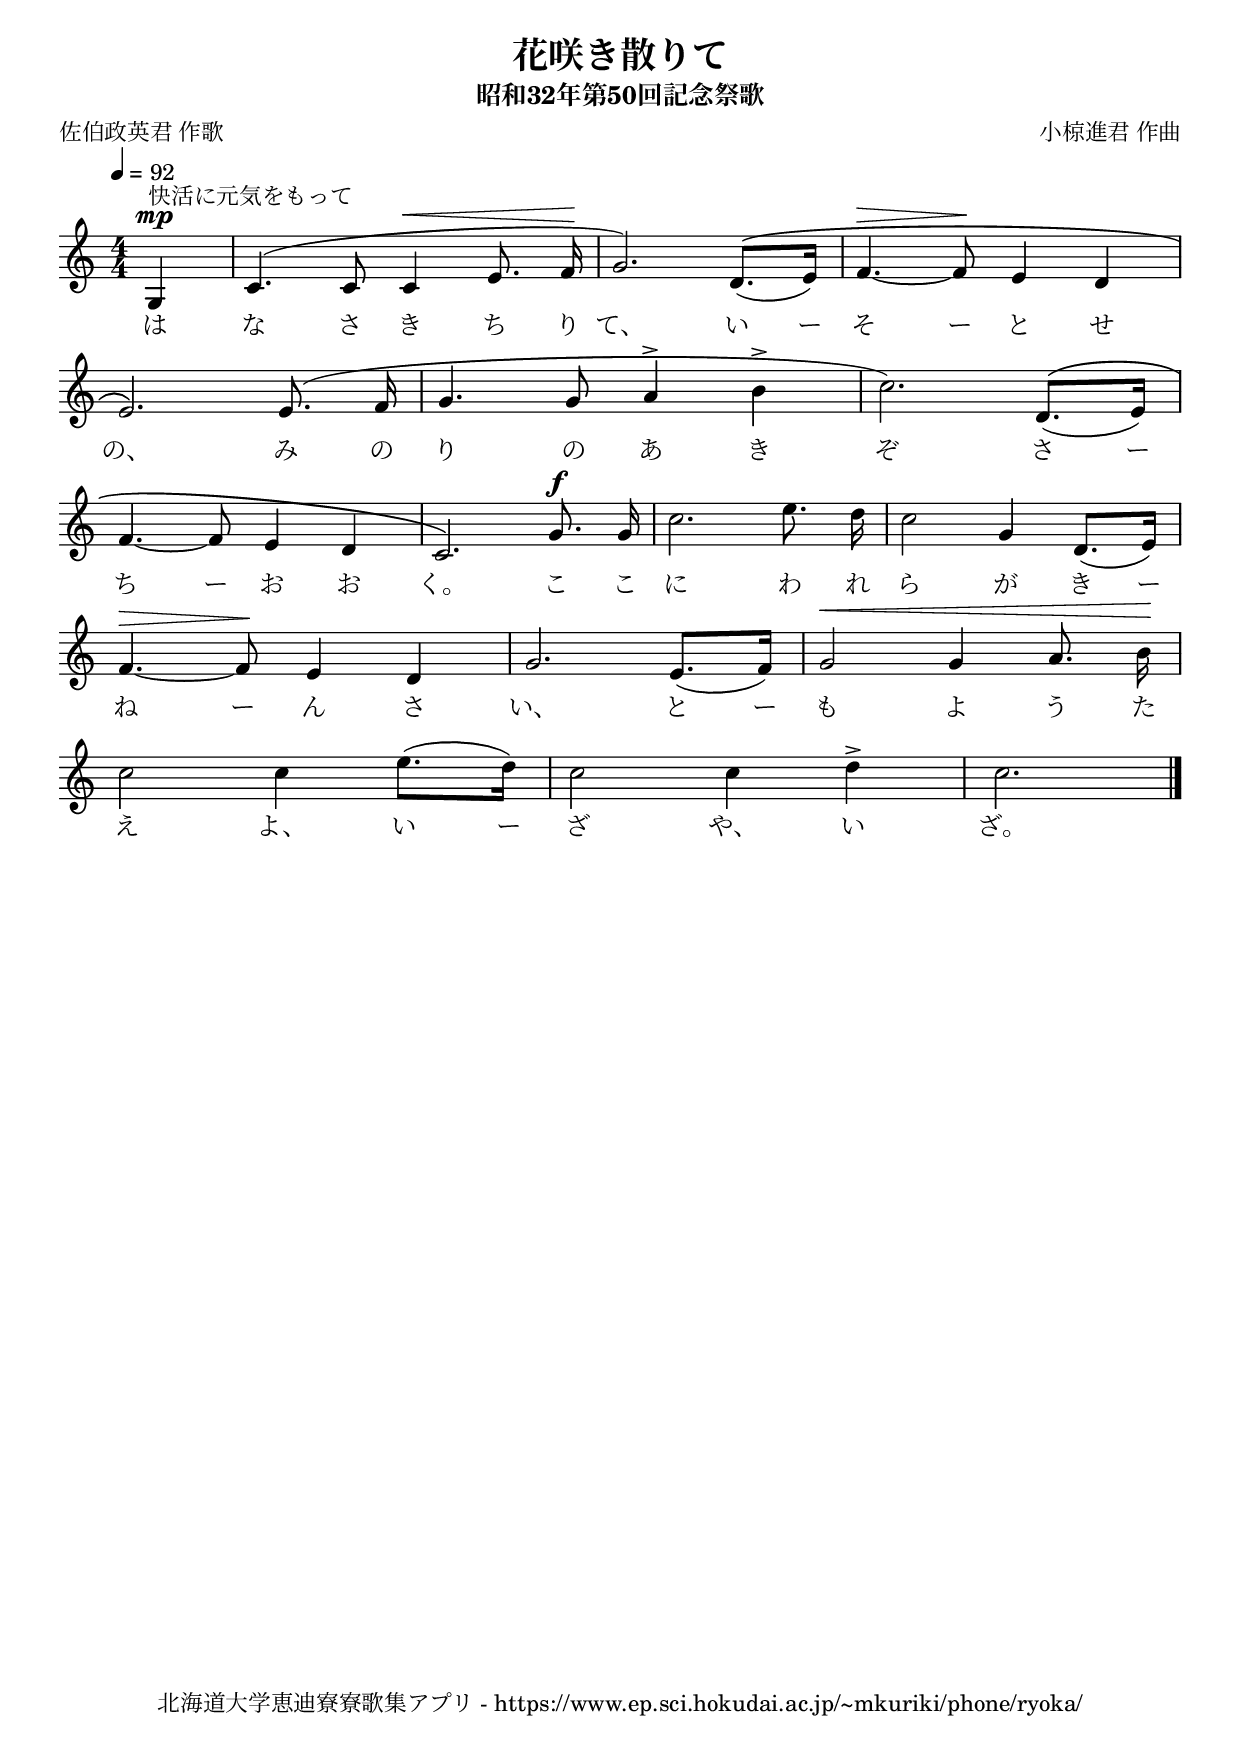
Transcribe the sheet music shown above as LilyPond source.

\version "2.18.2"

\paper {indent = 0}

\header {
  title = "花咲き散りて"
  subtitle = "昭和32年第50回記念祭歌"
  composer = "小椋進君 作曲"
  poet = "佐伯政英君 作歌"
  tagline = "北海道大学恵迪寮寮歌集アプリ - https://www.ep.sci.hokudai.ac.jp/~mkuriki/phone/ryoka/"
}


melody = \relative c'{
  \tempo 4 = 92
  \autoBeamOff
  \numericTimeSignature
  \override BreathingSign.text = \markup { \musicglyph #"scripts.upedaltoe" } % ブレスの記号指定
  \key c \major
  \time 4/4
  \set melismaBusyProperties = #'()
  \partial 2 \partial4 g4 ^\mp ^\markup "快活に元気をもって" |
  c4.  ^( c8 c4 ^\< e8. f16 \! |
  g2. ) d8. ^\([( e16 )] |
  f4. ^\> ~ f8 \! e4 d4 | \break
  e2. \) e8. ( f16 |
  g4. g8 a4 ^> b4 ^> |
  c2. ) d,8. ^\( [(e16)] | \break
  f4. ~ f8 e4 d4 |
  c2. \) g'8. ^\f g16 |
  c2. e8. d16 |
  c2 g4 d8. [(e16)] | \break
  f4. ~ ^\> f8 \! e4 d4 |
  g2. e8. [(f16)] |
  g2 ^\< g4 a8. b16 \! | \break
  c2 c4 e8. [(d16)] |
  c2 c4 d4 ^> |
  c2. 
  \bar "|."
}

text = \lyricmode {
  は な さ き ち り て、 い ー そ ー と せ
  の、 み の り の あ き ぞ さ ー
  ち ー お お く。 こ こ に わ れ ら が き ー
  ね ー ん さ い、 と ー も よ う た
  え よ、 い ー ざ や、 い ざ。
}



\score {
  <<
    % ギターコード
    %{
    \new ChordNames \with {midiInstrument = #"acoustic guitar (nylon)"}{
      \set chordChanges = ##t
      \harmony
    }
    %}
    
    % メロディーライン
    \new Voice = "one"{\melody}
    % 歌詞
    \new Lyrics \lyricsto "one" \text
    % 太鼓
    % \new DrumStaff \with{
    %   \remove "Time_signature_engraver"
    %   drumStyleTable = #percussion-style
    %   \override StaffSymbol.line-count = #1
    %   \hide Stem
    % }
    % \drum
  >>
  
\midi {}
\layout {
  \context {
    \Score
    \remove "Bar_number_engraver"
  }
}

}